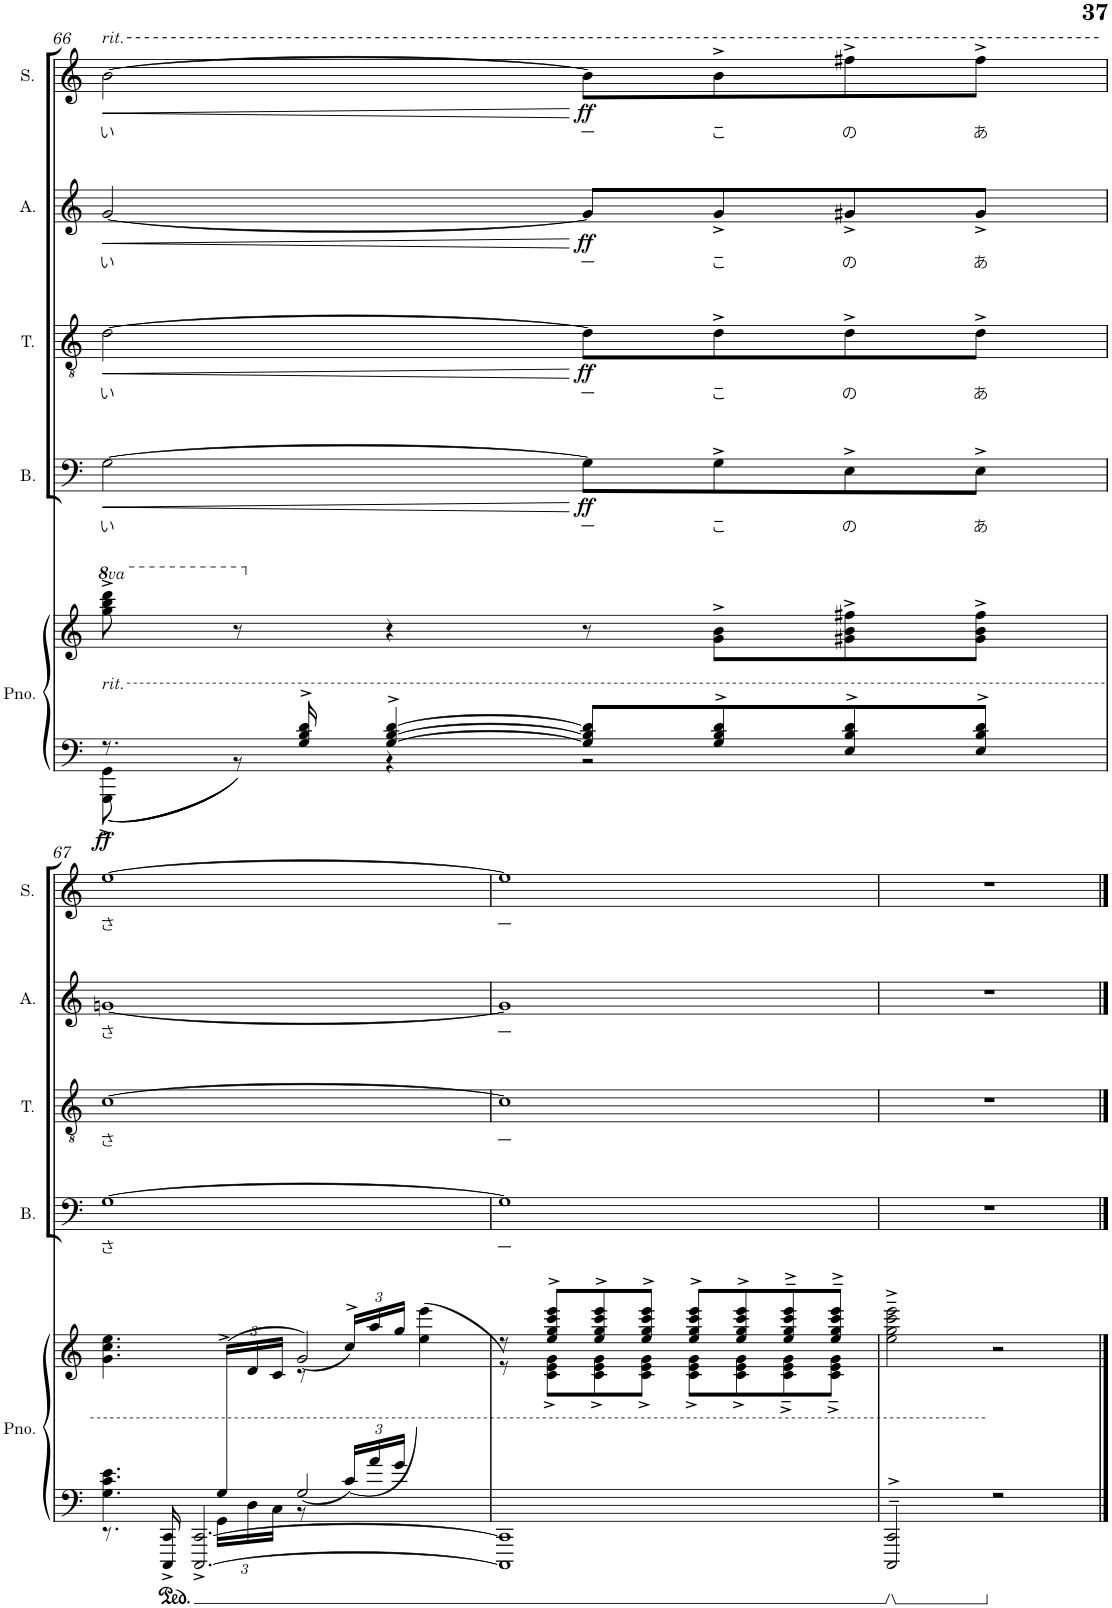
**kern	**kern	**dynam	**kern	**text	**dynam	**kern	**text	**dynam	**kern	**text	**dynam	**kern	**text	**dynam
*part5	*part5	*part5	*part4	*part4	*part4	*part3	*part3	*part3	*part2	*part2	*part2	*part1	*part1	*part1
*staff6	*staff5	*staff5/6	*staff4	*staff4	*staff4	*staff3	*staff3	*staff3	*staff2	*staff2	*staff2	*staff1	*staff1	*staff1
*I"Piano	*	*	*I"Bass	*	*	*I"Tenor	*	*	*I"Alto	*	*	*I"Soprano	*	*
*I'Pno.	*	*	*I'B.	*	*	*I'T.	*	*	*I'A.	*	*	*I'S.	*	*
!!LO:PB:g=z
*clefF4	*clefG2	*	*clefF4	*	*	*clefGv2	*	*	*clefG2	*	*	*clefG2	*	*
*	*	*	*Trd12c21	*	*	*Trd8c14	*	*	*Trd1c2	*	*	*Trd1c2	*	*
*k[]	*k[]	*	*k[]	*	*	*k[]	*	*	*k[]	*	*	*k[]	*	*
*M4/4	*M4/4	*	*M4/4	*	*	*M4/4	*	*	*M4/4	*	*	*M4/4	*	*
=66	=66	=66	=66	=66	=66	=66	=66	=66	=66	=66	=66	=66	=66	=66
*^	*	*	*	*	*	*	*	*	*	*	*	*	*	*
*	*	*8va	*	*	*	*	*	*	*	*	*	*	*	*	*
!	!	!	!	!	!	!	!	!	!	!	!	!	!LO:TX:a:t=rit.	!	!
!LO:TX:a:t=rit.	!	!	!	!	!	!	!	!	!	!	!	!	!	!	!
!	!	!	!LO:DY:b=2	!	!LO:LY:b	!LO:HP:b	!	!LO:LY:b	!LO:HP:b	!	!LO:LY:b	!LO:HP:b	!	!LO:LY:b	!LO:HP:b
8.r	8GGG\^ 8GG\^	8ggg\^ 8bbb\^ 8dddd\^	ff	[2G\	い	<	[2d\	い	<	[2g/	い	<	[2b\	い	<
.	8r	8r	.	.	.	.	.	.	.	.	.	.	.	.	.
16G/^ 16B/^ 16d/^	.	.	.	.	.	.	.	.	.	.	.	.	.	.	.
*	*	*X8va	*	*	*	*	*	*	*	*	*	*	*	*	*
[4G/^ [4B/^ [4d/^	4r	4r	.	.	.	.	.	.	.	.	.	.	.	.	.
!	!	!	!	!	!LO:LY:b	!LO:DY:n=1:b	!	!LO:LY:b	!LO:DY:n=1:b	!	!LO:LY:b	!LO:DY:n=1:b	!	!LO:LY:b	!LO:DY:n=1:b
8G/] 8B/] 8d/]L	2r	8r	.	8G\L]	ー	[ ff	8d\L]	ー	[ ff	8g/L]	ー	[ ff	8b\L]	ー	[ ff
!	!	!	!	!	!LO:LY:b	!	!	!LO:LY:b	!	!	!LO:LY:b	!	!	!LO:LY:b	!
8G/^ 8B/^ 8d/^	.	8g\^ 8b\^L	.	8G^\	こ	.	8d^\	こ	.	8g^/	こ	.	8b^\	こ	.
!	!	!	!	!	!LO:LY:b	!	!	!LO:LY:b	!	!	!LO:LY:b	!	!	!LO:LY:b	!
8E/^ 8B/^ 8d/^	.	8g#X\^ 8b\^ 8ff#X\^	.	8E^\	の	.	8d^\	の	.	8g#X^/	の	.	8ff#X^\	の	.
!	!	!	!	!	!LO:LY:b	!	!	!LO:LY:b	!	!	!LO:LY:b	!	!	!LO:LY:b	!
8E/^ 8B/^ 8d/^J	.	8g#\^ 8b\^ 8ff#\^J	.	8E^\J	あ	.	8d^\J	あ	.	8g#^/J	あ	.	8ff#^\J	あ	.
!!LO:LB:g=z
=67	=67	=67	=67	=67	=67	=67	=67	=67	=67	=67	=67	=67	=67	=67	=67
*^	*	*^	*	*	*	*	*	*	*	*	*	*	*	*	*
*	*	*^	*	*^	*	*	*	*	*	*	*	*	*	*	*	*	*
!	!	!	!	!	!	!	!	!	!LO:LY:b	!	!	!LO:LY:b	!	!	!LO:LY:b	!	!	!LO:LY:b	!
4.ryy	4.G\ 4.c\ 4.e\	2ryy	8.r	4.g\ 4.cc\ 4.ee\	2ryy	2.ryy	.	[1G	さ	.	[1c	さ	.	[1gn	さ	.	[1ee	さ	.
.	.	.	16CCC/^< 16CC/^<	.	.	.	.	.	.	.	.	.	.	.	.	.	.	.	.
.	.	.	[2.CCC/^< [2.CC/^<	.	.	.	.	.	.	.	.	.	.	.	.	.	.	.	.
*Xbrackettup	*	*	*	*	*	*	*	*	*	*	*	*	*	*	*	*	*	*	*
(24G^>/LL	24GG\LL	.	.	24ryy	.	.	.	.	.	.	.	.	.	.	.	.	.	.	.
12%7ryy	24D\	.	.	24d/	.	.	.	.	.	.	.	.	.	.	.	.	.	.	.
.	24C\JJ	.	.	24c/JJ	.	.	.	.	.	.	.	.	.	.	.	.	.	.	.
.	2G/	8r	.	(<2g/)	8r	.	.	.	.	.	.	.	.	.	.	.	.	.	.
*	*	*	*	*	*Xbrackettup	*	*	*	*	*	*	*	*	*	*	*	*	*	*
.	.	(<24c/LL	.	.	24cc^/LL)	.	.	.	.	.	.	.	.	.	.	.	.	.	.
.	.	24a/	.	.	24aa/	.	.	.	.	.	.	.	.	.	.	.	.	.	.
.	.	24g/JJ	.	.	24gg/JJ	.	.	.	.	.	.	.	.	.	.	.	.	.	.
.	.	4ryy	.	.	(>4eee\	4ee\)	.	.	.	.	.	.	.	.	.	.	.	.	.
*	*	*v	*v	*	*	*	*	*	*	*	*	*	*	*	*	*	*	*	*
=68	=68	=68	=68	=68	=68	=68	=68	=68	=68	=68	=68	=68	=68	=68	=68	=68	=68	=68
!	!	!	!	!	!	!	!	!LO:LY:b	!	!	!LO:LY:b	!	!	!LO:LY:b	!	!	!LO:LY:b	!
*	*v	*v	*	*	*	*	*	*	*	*	*	*	*	*	*	*	*	*
*	*	*	*v	*v	*	*	*	*	*	*	*	*	*	*	*	*	*
1ryy	1CCC] 1CC]	8r	8r)	.	1G]	ー	.	1c]	ー	.	1g]	ー	.	1ee]	ー	.
.	.	8ee/^ 8gg/^ 8ccc/^ 8eee/^L	8c\^ 8e\^ 8g\^L	.	.	.	.	.	.	.	.	.	.	.	.	.
.	.	8ee/^ 8gg/^ 8ccc/^ 8eee/^	8c\^ 8e\^ 8g\^	.	.	.	.	.	.	.	.	.	.	.	.	.
.	.	8ee/^ 8gg/^ 8ccc/^ 8eee/^J	8c\^ 8e\^ 8g\^J	.	.	.	.	.	.	.	.	.	.	.	.	.
.	.	8ee/^ 8gg/^ 8ccc/^ 8eee/^L	8c\^ 8e\^ 8g\^L	.	.	.	.	.	.	.	.	.	.	.	.	.
.	.	8ee/^ 8gg/^ 8ccc/^ 8eee/^	8c\^ 8e\^ 8g\^	.	.	.	.	.	.	.	.	.	.	.	.	.
.	.	8ee/~^ 8gg/~^ 8ccc/~^ 8eee/~^	8c\~^ 8e\~^ 8g\~^	.	.	.	.	.	.	.	.	.	.	.	.	.
.	.	8ee/~^ 8gg/~^ 8ccc/~^ 8eee/~^J	8c\~^ 8e\~^ 8g\~^J	.	.	.	.	.	.	.	.	.	.	.	.	.
*	*	*v	*v	*	*	*	*	*	*	*	*	*	*	*	*	*
=69	=69	=69	=69	=69	=69	=69	=69	=69	=69	=69	=69	=69	=69	=69	=69
1ryy	2CCC/~^ 2CC/~^	2ee\~^ 2gg\~^ 2ccc\~^ 2eee\~^	.	1r	.	.	1r	.	.	1r	.	.	1r	.	.
.	2r	2r	.	.	.	.	.	.	.	.	.	.	.	.	.
*v	*v	*	*	*	*	*	*	*	*	*	*	*	*	*	*
==	==	==	==	==	==	==	==	==	==	==	==	==	==	==
*-	*-	*-	*-	*-	*-	*-	*-	*-	*-	*-	*-	*-	*-	*-
